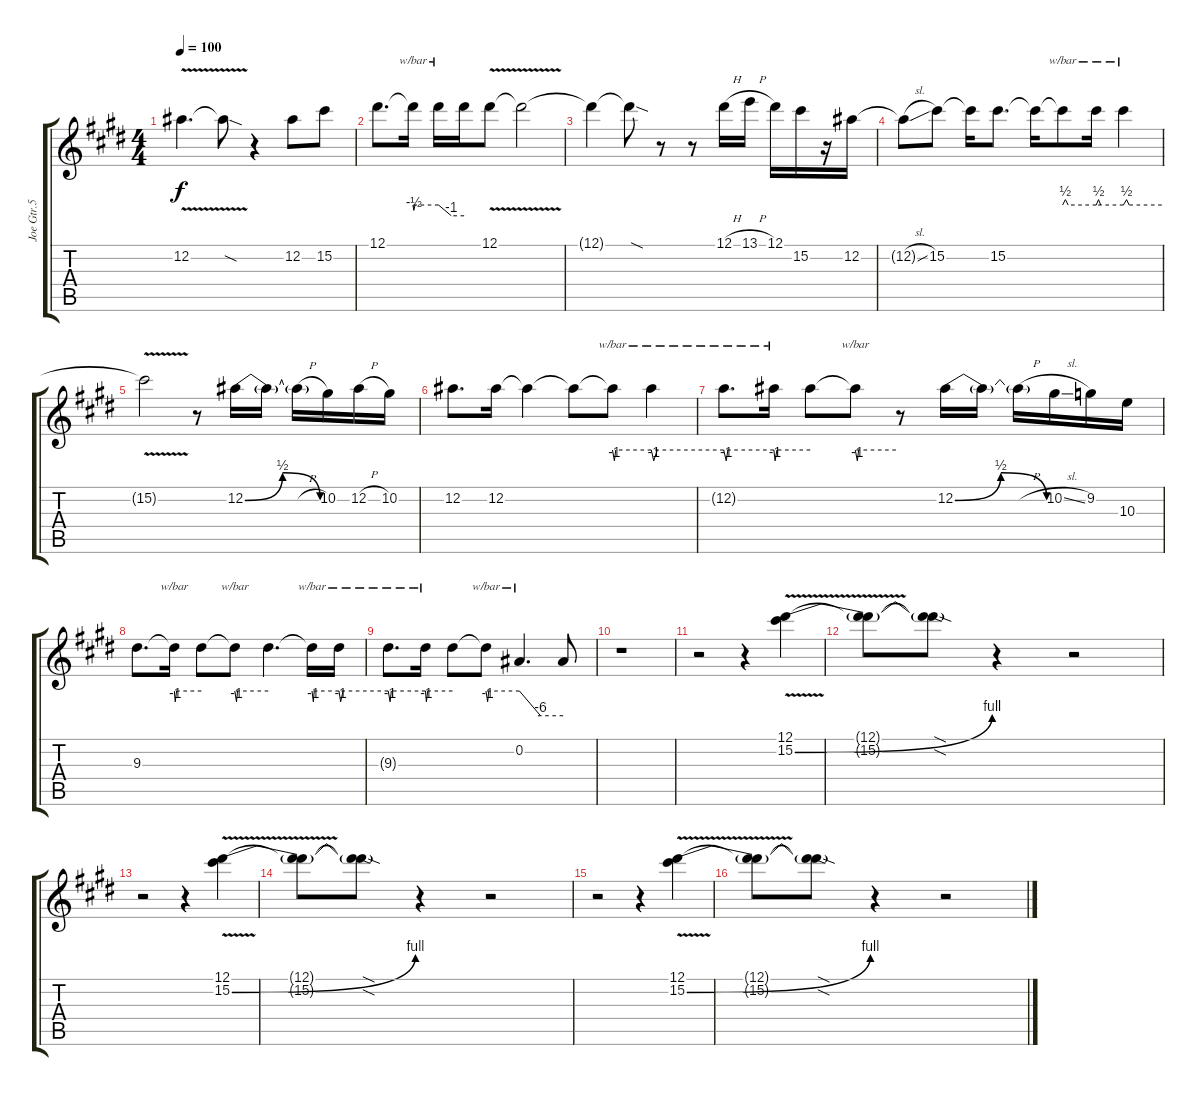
\track ("Joe Gtr.5" "Joe Gtr.5") {instrument distortionguitar}
\staff {score tabs}
\tuning (Eb4 Bb3 Gb3 Db3 Ab2 Eb2) {hide}
\ts (4 4)
\tempo 100
\clef g2
\ks e
12.2{v t}.4{d dy f} 12.2{sod t}.8 r.4 12.2.8 15.2.8 |
12.1.8{d} 12.1{t}.16{tbe (custom default 0 0 2 -2 5 0 60 0)} 12.1{t}.16{tbe (custom default 0 0 30 -4 60 -4)} 12.1{t}.16 12.1{v}.8 12.1{t}.2 |
12.1{t}.4 12.1{sod t}.8 r.8 r.8 12.1{h}.16 13.1{h}.16 12.1.16 15.2.16 r.16 12.2.16 |
12.2{sl t}.8 15.2.8 15.2{t}.16 15.2.8{d} 15.2{t}.16 15.2{t}.8{tbe (custom default 0 0 5 2 10 0 60 0)} 15.2{t}.16{tbe (custom default 0 0 5 2 10 0 60 0)} 15.2{t}.4{tbe (custom default 0 0 5 2 9 0 60 0)} |
15.2{v t}.2 r.8 12.2{be (bendrelease 0 0 30 2 35 2 60 0)}.16 12.2{t}.16 12.2{h t}.16 10.2.16 12.2{h}.16 10.2.16 |
12.2.8{d} 12.2.16 12.2{t}.4 12.2{t}.8 12.2{t}.8{tbe (custom default 0 0 3 -4 5 0 60 0)} 12.2{t}.4{tbe (custom default 0 0 2 -4 5 0 60 0)} |
12.2{t}.8{d tbe (custom default 0 0 3 -4 5 0 60 0)} 12.2{t}.16{tbe (custom default 0 0 2 -4 5 0 60 0)} 12.2{t}.8 12.2{t}.8{tbe (custom default 0 0 3 -4 5 0 60 0)} r.8 12.2{be (bendrelease 0 0 30 2 35 2 60 0)}.16 12.2{t}.16 12.2{h t}.16 10.2{sl}.16 9.2.16 10.3.16 |
9.3.8{d} 9.3{t}.16{tbe (custom default 0 0 2 -4 5 0 60 0)} 9.3{t}.8 9.3{t}.8{tbe (custom default 0 0 3 -4 5 0 60 0)} 9.3{t}.4{d} 9.3{t}.16{tbe (custom default 0 0 3 -4 5 0 60 0)} 9.3{t}.16{tbe (custom default 0 0 2 -4 5 0 60 0)} |
9.3{t}.8{d tbe (custom default 0 0 3 -4 5 0 60 0)} 9.3{t}.16{tbe (custom default 0 0 2 -4 5 0 60 0)} 9.3{t}.8 9.3{t}.8{tbe (custom default 0 0 3 -4 5 0 60 0)} 0.2.4{d tbe (custom default 0 0 29 -24 60 -24)} 0.2{t}.8 |
r.1 |
r.2 r.4 (12.1 15.2{be (bend 0 0 60 4) v}).4 |
(12.1{t} 15.2{t}).8 (12.1{sod t} 15.2{sod t}).8 r.4 r.2 |
r.2 r.4 (12.1 15.2{be (bend 0 0 60 4) v}).4 |
(12.1{t} 15.2{t}).8 (12.1{sod t} 15.2{sod t}).8 r.4 r.2 |
r.2 r.4 (12.1 15.2{be (bend 0 0 60 4) v}).4 |
(12.1{t} 15.2{t}).8 (12.1{sod t} 15.2{sod t}).8 r.4 r.2
